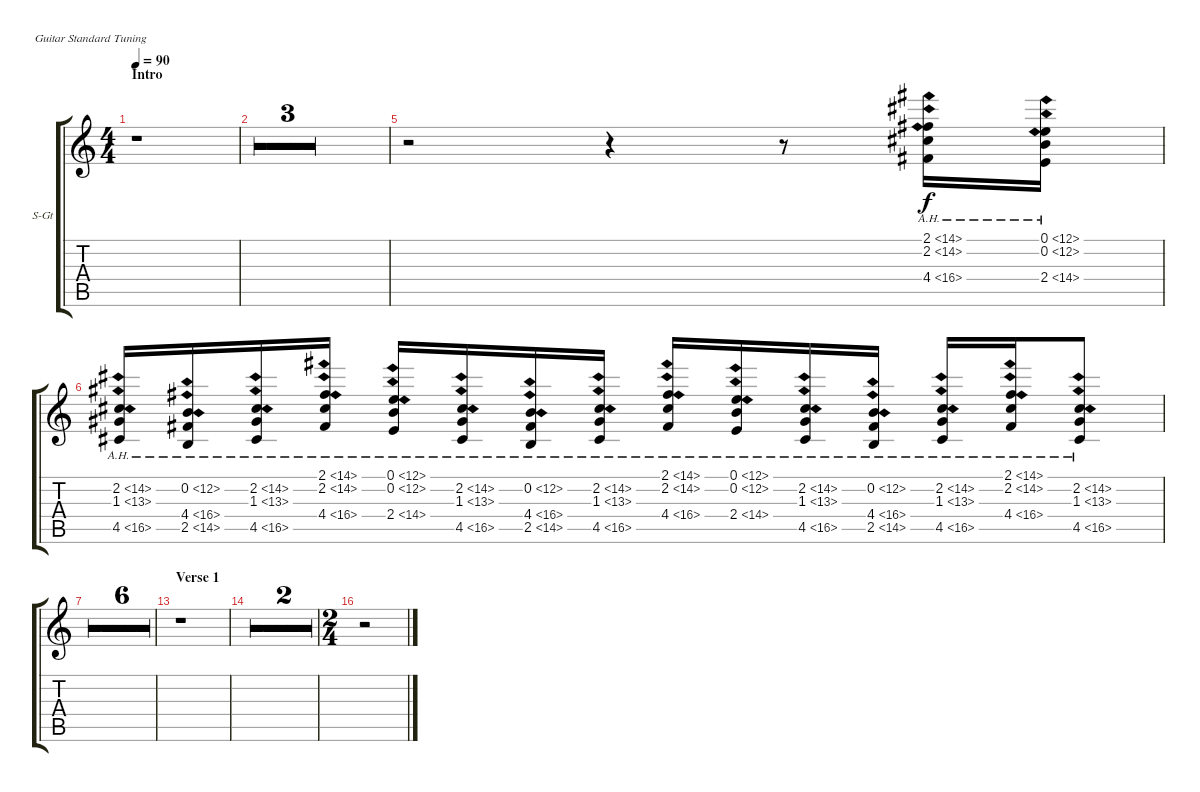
\bracketExtendMode groupsimilarinstruments
\firstSystemTrackNameOrientation horizontal
\otherSystemsTrackNameOrientation horizontal
\track ("Synth 1" "S-Gt") {multiBarRest instrument xylophone}
\staff {score tabs}
\tuning (E4 B3 G3 D3 A2 E2)
\displaytranspose 12
\ts (4 4)
\beaming (8 2 2 2 2)
\section ("" "Intro")
\tempo 90
\clef g2
\ks c
r.1{dy f instrument xylophone} |
r.1 |
r.1 |
r.1 |
r.2 r.4 r.8 (2.1{ah 12} 2.2{ah 12} 4.4{ah 12}).16 (0.1{ah 12} 0.2{ah 12} 2.4{ah 12}).16 |
(2.2{ah 12} 1.3{ah 12} 4.5{ah 12}).16 (0.2{ah 12} 4.4{ah 12} 2.5{ah 12}).16 (2.2{ah 12} 1.3{ah 12} 4.5{ah 12}).16 (2.1{ah 12} 2.2{ah 12} 4.4{ah 12}).16 (0.1{ah 12} 0.2{ah 12} 2.4{ah 12}).16 (2.2{ah 12} 1.3{ah 12} 4.5{ah 12}).16 (0.2{ah 12} 4.4{ah 12} 2.5{ah 12}).16 (2.2{ah 12} 1.3{ah 12} 4.5{ah 12}).16 (2.1{ah 12} 2.2{ah 12} 4.4{ah 12}).16 (0.1{ah 12} 0.2{ah 12} 2.4{ah 12}).16 (2.2{ah 12} 1.3{ah 12} 4.5{ah 12}).16 (0.2{ah 12} 4.4{ah 12} 2.5{ah 12}).16 (2.2{ah 12} 1.3{ah 12} 4.5{ah 12}).16 (2.1{ah 12} 2.2{ah 12} 4.4{ah 12}).16 (2.2{ah 12} 1.3{ah 12} 4.5{ah 12}).8 |
\simile firstofdouble
|
\simile secondofdouble
|
\simile firstofdouble
|
\simile secondofdouble
|
\simile firstofdouble
|
\simile secondofdouble
|
\section ("" "Verse 1")
\simile none
r.1 |
r.1 |
r.1 |
\ts (2 4)
\beaming (8 2 2)
r.2
